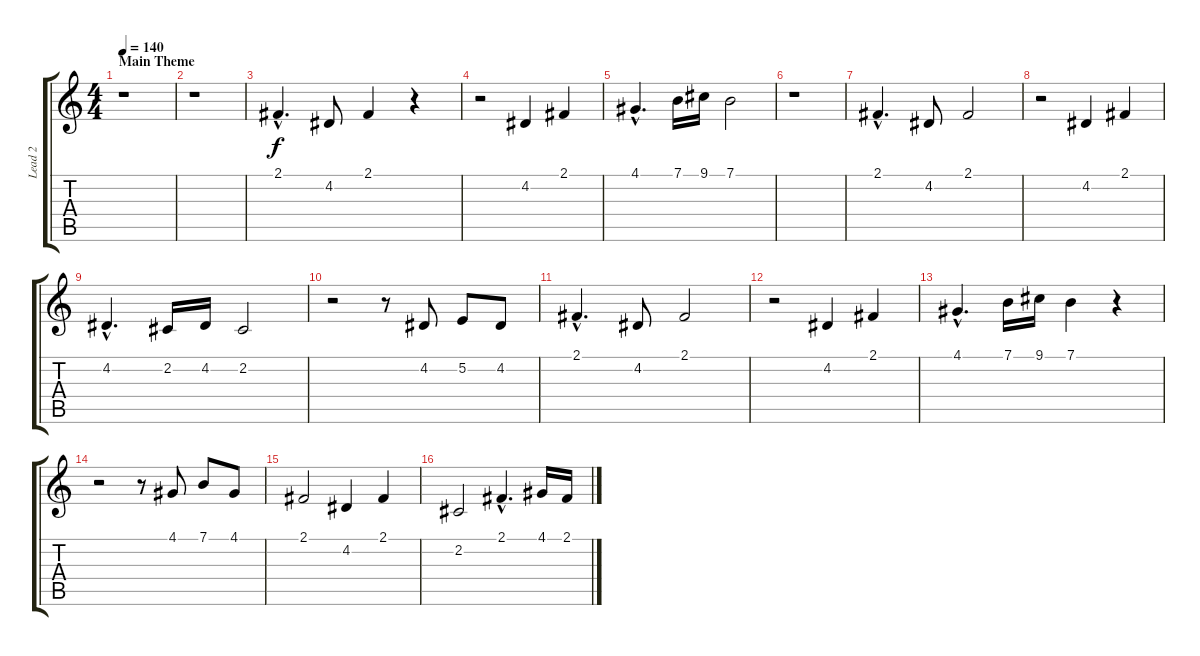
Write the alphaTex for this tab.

\track ("Lead 2" "Lead 2") {instrument clavinet}
\staff {score tabs}
\tuning (E4 B3 G3 D3 A2 E2) {hide}
\ts (4 4)
\section ("" "Main Theme")
\tempo 140
\tempo 148
\tempo 140
\clef g2
\ks c
r.1{dy f instrument clavinet} |
r.1 |
2.1{hac}.4{d} 4.2.8 2.1.4 r.4 |
r.2 4.2.4 2.1.4 |
4.1{hac}.4{d} 7.1.16 9.1.16 7.1.2 |
r.1 |
2.1{hac}.4{d} 4.2.8 2.1.2 |
r.2 4.2.4 2.1.4 |
4.2{hac}.4{d} 2.2.16 4.2.16 2.2.2 |
r.2 r.8 4.2.8 5.2.8 4.2.8 |
2.1{hac}.4{d} 4.2.8 2.1.2 |
r.2 4.2.4 2.1.4 |
4.1{hac}.4{d} 7.1.16 9.1.16 7.1.4 r.4 |
r.2 r.8 4.1.8 7.1.8 4.1.8 |
2.1.2 4.2.4 2.1.4 |
2.2.2 2.1{hac}.4{d} 4.1.16 2.1.16
